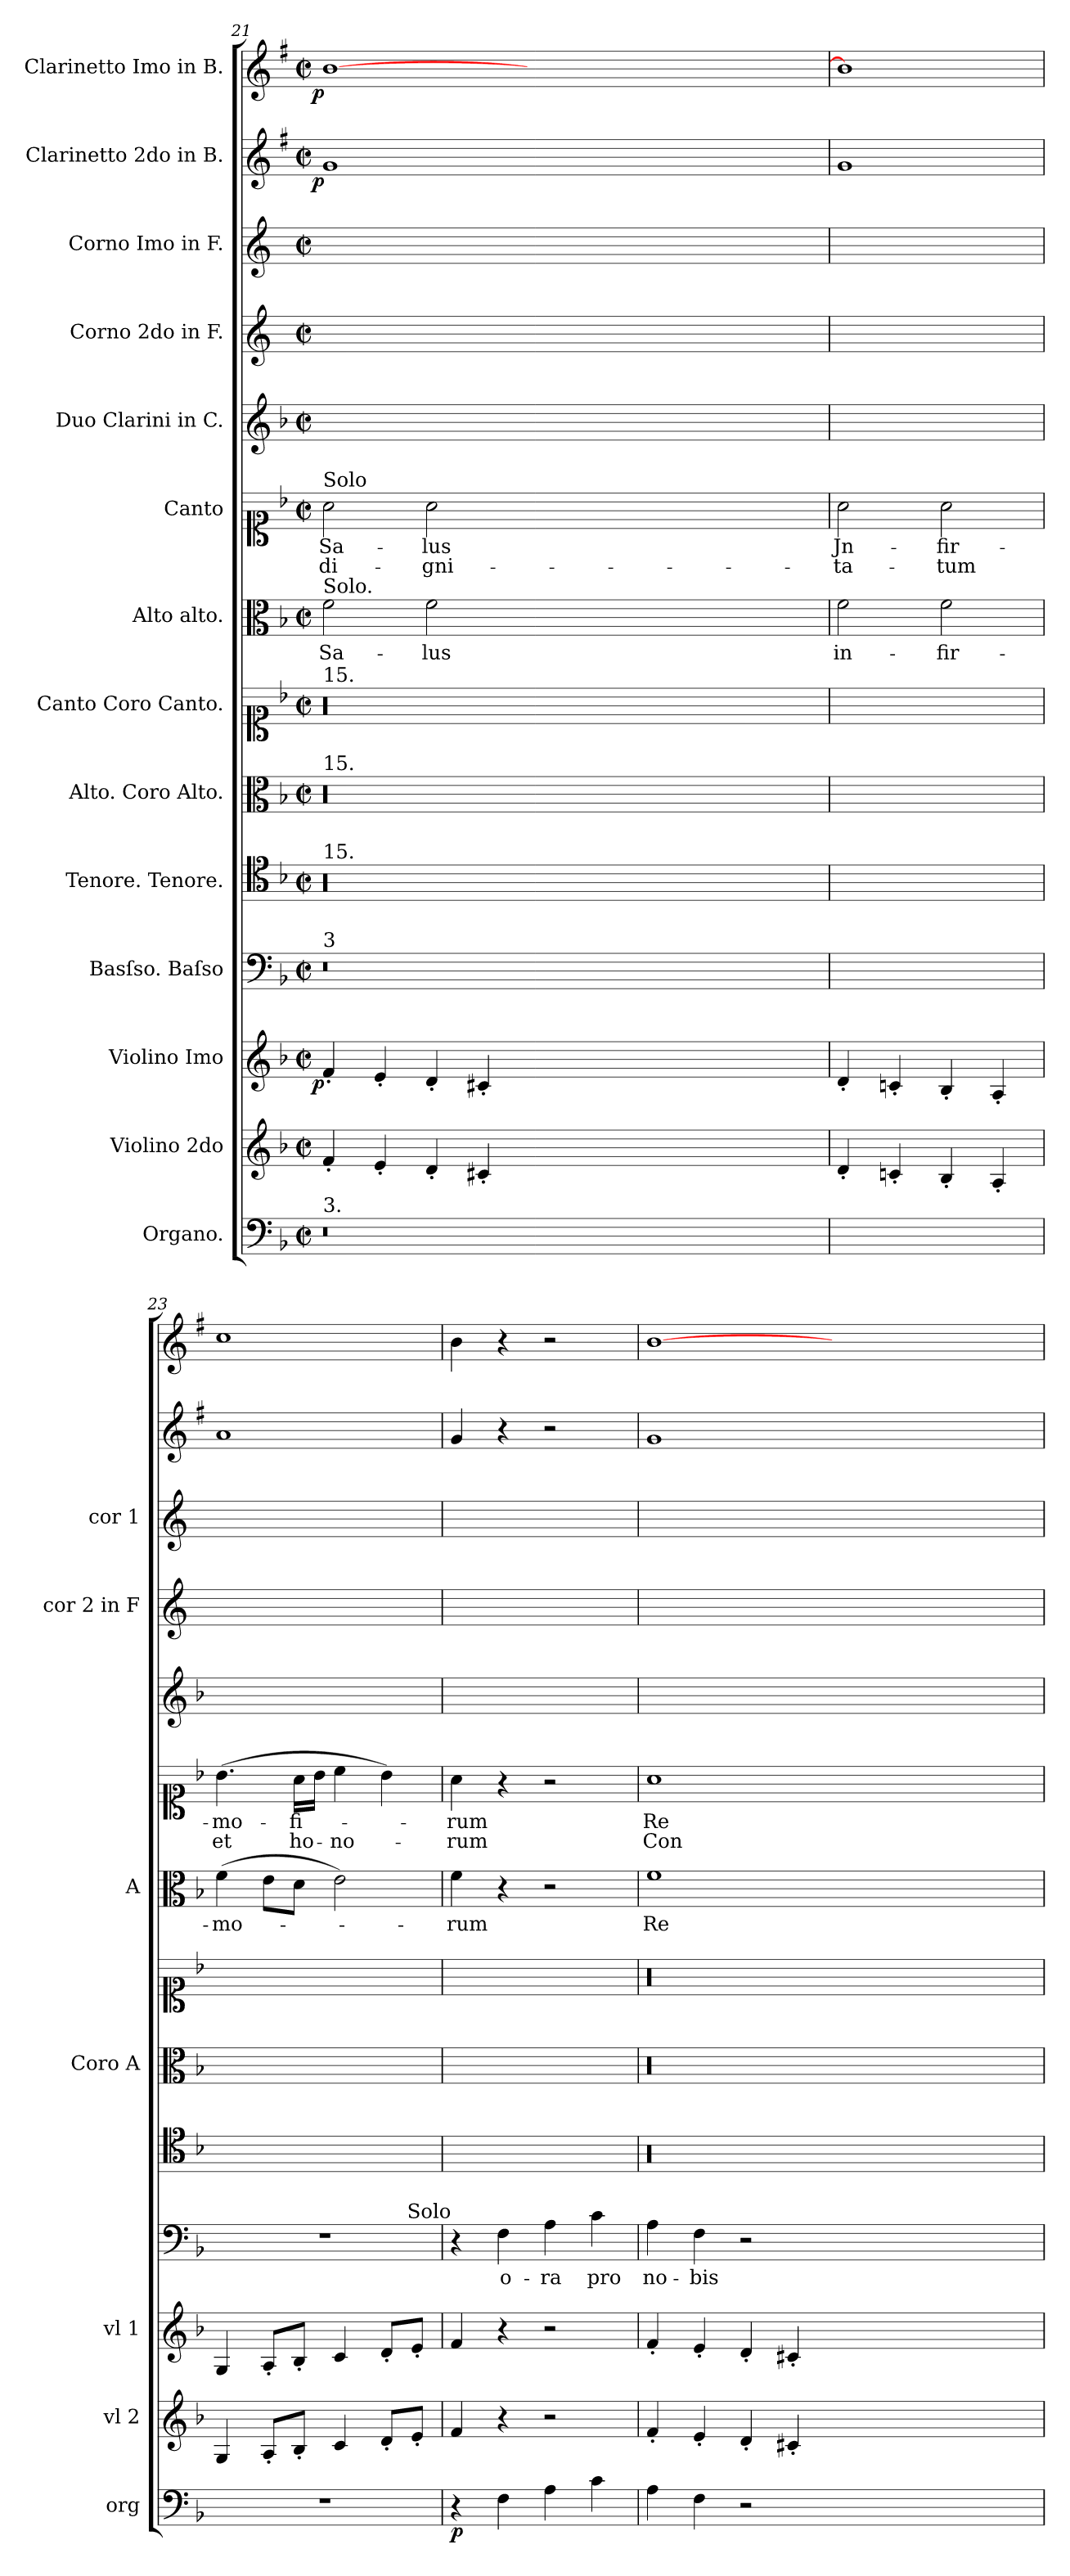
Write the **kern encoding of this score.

**kern	**dynam	**kern	**kern	**dynam	**kern	**text	**kern	**kern	**kern	**kern	**text	**kern	**text	**text	**kern	**kern	**kern	**kern	**dynam	**kern	**dynam
*part14	*part14	*part13	*part12	*part12	*part11	*part11	*part10	*part9	*part8	*part7	*part7	*part6	*part6	*part6	*part5	*part4	*part3	*part2	*part2	*part1	*part1
*staff14	*staff14	*staff13	*staff12	*staff12	*staff11	*staff11	*staff10	*staff9	*staff8	*staff7	*staff7	*staff6	*staff6	*staff6	*staff5	*staff4	*staff3	*staff2	*staff2	*staff1	*staff1
*I"Organo.	*	*I"Violino 2do	*I"Violino Imo	*	*I"Basſso. Baſso	*	*I"Tenore. Tenore.	*I"Alto. Coro Alto.	*I"Canto Coro Canto.	*I"Alto alto.	*	*I"Canto	*	*	*I"Duo Clarini in C.	*I"Corno 2do in F.	*I"Corno Imo in F.	*I"Clarinetto 2do in B.	*	*I"Clarinetto Imo in B.	*
*I'org	*	*I'vl 2	*I'vl 1	*	*	*	*	*I'Coro A	*	*I'A	*	*	*	*	*	*I'cor 2 in F	*I'cor 1	*	*	*	*
*clefF4	*	*clefG2	*clefG2	*	*clefF4	*	*clefC4	*clefC3	*clefC1	*clefC3	*	*clefC1	*	*	*clefG2	*clefG2	*clefG2	*clefG2	*	*clefG2	*
*	*	*	*	*	*	*	*	*	*	*	*	*	*	*	*	*ITrd4c7	*ITrd4c7	*ITrd1c2	*	*ITrd1c2	*
*k[b-]	*	*k[b-]	*k[b-]	*	*k[b-]	*	*k[b-]	*k[b-]	*k[b-]	*k[b-]	*	*k[b-]	*	*	*k[b-]	*k[b-]	*k[b-]	*k[b-]	*	*k[b-]	*
*d:	*	*d:	*d:	*	*d:	*	*d:	*d:	*d:	*d:	*	*d:	*	*	*d:	*d:	*d:	*d:	*	*d:	*
*M2/2	*	*M2/2	*M2/2	*	*M2/2	*	*M2/2	*M2/2	*M2/2	*M2/2	*	*M2/2	*	*	*M2/2	*M2/2	*M2/2	*M2/2	*	*M2/2	*
*met(c|)	*	*met(c|)	*met(c|)	*	*met(c|)	*	*met(c|)	*met(c|)	*met(c|)	*met(c|)	*	*met(c|)	*	*	*met(c|)	*met(c|)	*met(c|)	*met(c|)	*	*met(c|)	*
=21	=21	=21	=21	=21	=21	=21	=21	=21	=21	=21	=21	=21	=21	=21	=21	=21	=21	=21	=21	=21	=21
!	!	!	!	!	!	!	!	!	!	!	!	!LO:TX:a:t=Solo	!	!	!	!	!	!	!	!	!
!	!	!	!	!	!	!	!	!	!	!LO:TX:a:t=Solo.	!	!	!	!	!	!	!	!	!	!	!
!	!	!	!	!	!	!	!	!	!LO:TX:a:t=15.	!	!	!	!	!	!	!	!	!	!	!	!
!	!	!	!	!	!	!	!	!LO:TX:a:t=15.	!	!	!	!	!	!	!	!	!	!	!	!	!
!	!	!	!	!	!	!	!LO:TX:a:t=15.	!	!	!	!	!	!	!	!	!	!	!	!	!	!
!	!	!	!	!	!LO:TX:a:t=3	!	!	!	!	!	!	!	!	!	!	!	!	!	!	!	!
!LO:TX:a:t=3.	!	!	!	!	!	!	!	!	!	!	!	!	!	!	!	!	!	!	!	!	!
!	!	!	!	!LO:DY:b:rj	!	!	!	!	!	!	!	!	!	!	!	!	!	!	!LO:DY:rj	!	!LO:DY:rj
0r	.	4f'/	4f'/	p	0r	.	00r	00r	00r	2f\	Sa-	2a\	Sa-	di-	1ryy	1ryy	1ryy	1f	p.	[1a	p.
.	.	4e'/	4e'/	.	.	.	.	.	.	.	.	.	.	.	.	.	.	.	.	.	.
.	.	4d'/	4d'/	.	.	.	.	.	.	2f\	-lus	2a\	-lus	-gni-	.	.	.	.	.	.	.
.	.	4c#X'/	4c#X'/	.	.	.	.	.	.	.	.	.	.	.	.	.	.	.	.	.	.
.	.	0.ryy	0.ryy	.	.	.	.	.	.	0.ryy	.	0.ryy	.	.	0.ryy	0.ryy	0.ryy	0.ryy	.	0.ryy	.
0ryy	.	.	.	.	0ryy	.	.	.	.	.	.	.	.	.	.	.	.	.	.	.	.
=22	=22	=22	=22	=22	=22	=22	=22	=22	=22	=22	=22	=22	=22	=22	=22	=22	=22	=22	=22	=22	=22
1ryy	.	4d'/	4d'/	.	1ryy	.	1ryy	1ryy	1ryy	2f\	in-	2a\	Jn-	-ta-	1ryy	1ryy	1ryy	1f	.	1a]	.
.	.	4cn'/	4cn'/	.	.	.	.	.	.	.	.	.	.	.	.	.	.	.	.	.	.
.	.	4B-'/	4B-'/	.	.	.	.	.	.	2f\	-fir-	2a\	-fir-	-tum	.	.	.	.	.	.	.
.	.	4A'/	4A'/	.	.	.	.	.	.	.	.	.	.	.	.	.	.	.	.	.	.
=23	=23	=23	=23	=23	=23	=23	=23	=23	=23	=23	=23	=23	=23	=23	=23	=23	=23	=23	=23	=23	=23
1r	.	4G/	4G/	.	1r	.	1ryy	1ryy	1ryy	(4f\	-mo-	(4.b-\	-mo-	et	1ryy	1ryy	1ryy	1g	.	1b-	.
.	.	8A'/L	8A'/L	.	.	.	.	.	.	8e\L	.	.	.	.	.	.	.	.	.	.	.
.	.	8B-'/J	8B-'/J	.	.	.	.	.	.	8d\J	.	16a\LL	-fi-	ho-	.	.	.	.	.	.	.
.	.	.	.	.	.	.	.	.	.	.	.	16b-\JJ	.	.	.	.	.	.	.	.	.
.	.	4c/	4c/	.	.	.	.	.	.	2e\)	.	4cc\	.	-no-	.	.	.	.	.	.	.
.	.	8d'/L	8d'/L	.	.	.	.	.	.	.	.	4b-\)	.	.	.	.	.	.	.	.	.
.	.	8e'/J	8e'/J	.	.	.	.	.	.	.	.	.	.	.	.	.	.	.	.	.	.
=24	=24	=24	=24	=24	=24	=24	=24	=24	=24	=24	=24	=24	=24	=24	=24	=24	=24	=24	=24	=24	=24
!	!	!	!	!	!LO:TX:a:rj:t=Solo	!	!	!	!	!	!	!	!	!	!	!	!	!	!	!	!
!	!LO:DY:b	!	!	!	!	!	!	!	!	!	!	!	!	!	!	!	!	!	!	!	!
4r	p	4f/	4f/	.	4r	.	1ryy	1ryy	1ryy	4f\	-rum	4a\	-rum	-rum	1ryy	1ryy	1ryy	4f/	.	4a\	.
4F\	.	4r	4r	.	4F\	o-	.	.	.	4r	.	4r	.	.	.	.	.	4r	.	4r	.
4A\	.	2r	2r	.	4A\	-ra	.	.	.	2r	.	2r	.	.	.	.	.	2r	.	2r	.
4c\	.	.	.	.	4c\	pro	.	.	.	.	.	.	.	.	.	.	.	.	.	.	.
=25	=25	=25	=25	=25	=25	=25	=25	=25	=25	=25	=25	=25	=25	=25	=25	=25	=25	=25	=25	=25	=25
4A\	.	4f'/	4f'/	.	4A\	no-	00r	00r	00r	1f	Re-	1a	Re-	Con-	1ryy	1ryy	1ryy	1f	.	[1a	.
4F\	.	4e'/	4e'/	.	4F\	-bis	.	.	.	.	.	.	.	.	.	.	.	.	.	.	.
2r	.	4d'/	4d'/	.	2r	.	.	.	.	.	.	.	.	.	.	.	.	.	.	.	.
.	.	4c#X'/	4c#X'/	.	.	.	.	.	.	.	.	.	.	.	.	.	.	.	.	.	.
0.ryy	.	0.ryy	0.ryy	.	0.ryy	.	.	.	.	0.ryy	.	0.ryy	.	.	0.ryy	0.ryy	0.ryy	0.ryy	.	0.ryy	.
=	=	=	=	=	=	=	=	=	=	=	=	=	=	=	=	=	=	=	=	=	=
*-	*-	*-	*-	*-	*-	*-	*-	*-	*-	*-	*-	*-	*-	*-	*-	*-	*-	*-	*-	*-	*-
